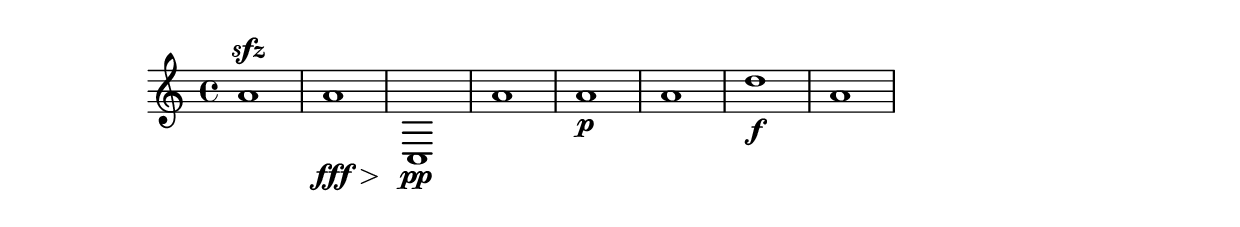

\version "2.12.0"
\header{
  texidoc=" Dynamics appear below or above the staff.  If multiple
dynamics are linked with (de)crescendi, they should be on the same
line. Isolated dynamics may be forced up or down.
 "
}



\relative c''{
  a1^\sfz
  a1\fff\> c,,\!\pp a'' a\p

  %% We need this to test if we get two Dynamic line spanners
  a

  %% because do_removal_processing ()
  %% doesn't seem to post_process elements
  d\f

  a

}

